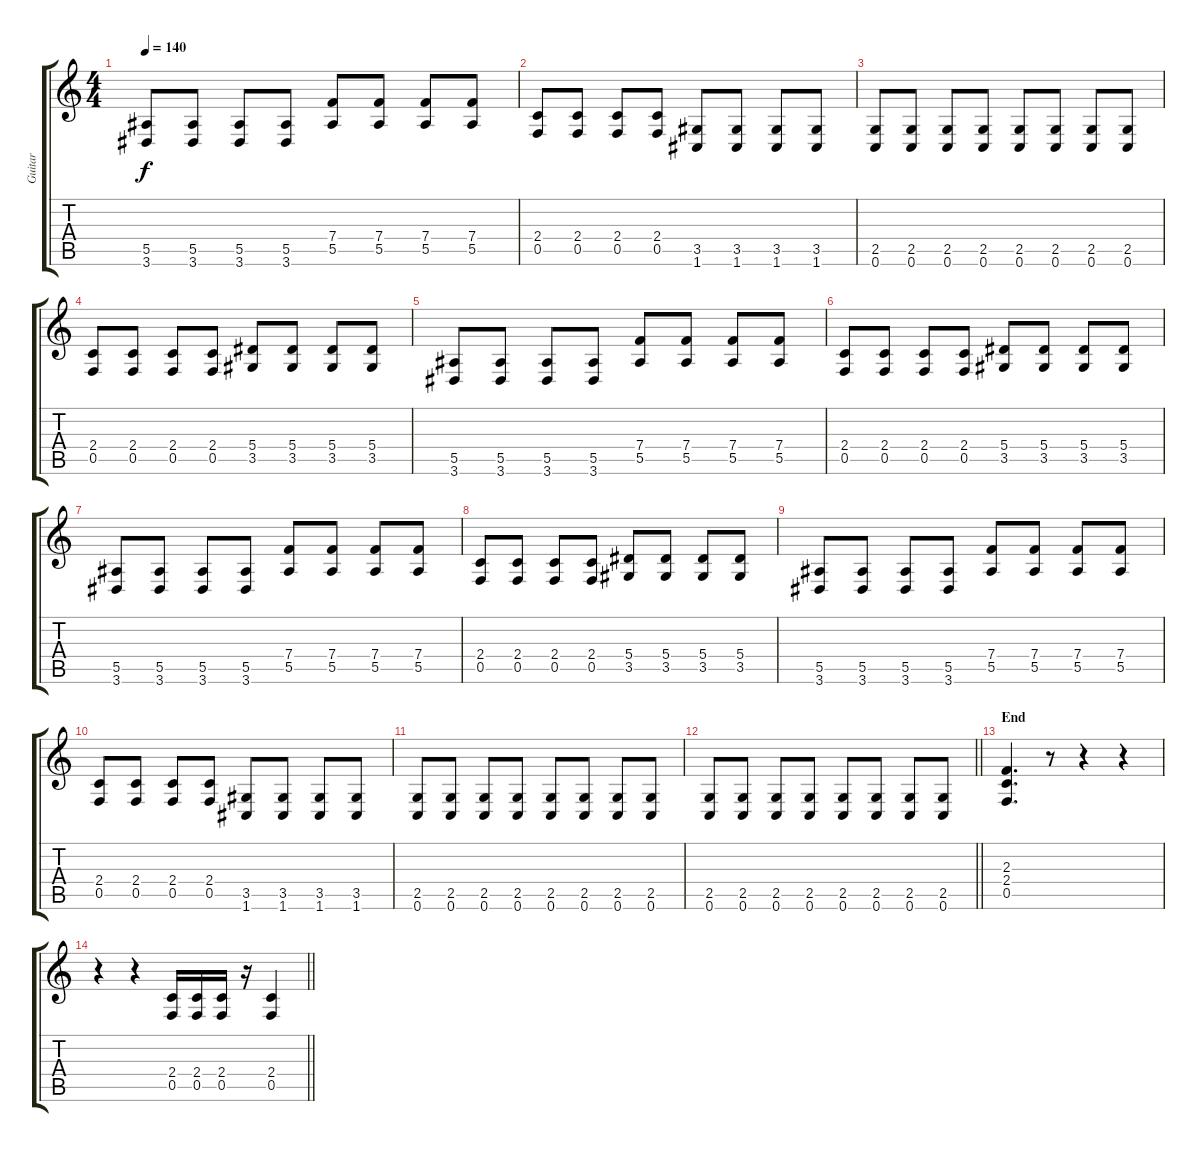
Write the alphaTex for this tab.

\track ("Guitar" "Guitar") {instrument distortionguitar}
\staff {score tabs}
\tuning (C4 G3 Eb3 Bb2 F2 C2) {hide}
\ts (4 4)
\tempo 140
\clef g2
\ks c
(5.5 3.6).8{dy f} (5.5 3.6).8 (5.5 3.6).8 (5.5 3.6).8 (7.4 5.5).8 (7.4 5.5).8 (7.4 5.5).8 (7.4 5.5).8 |
(2.4 0.5).8 (2.4 0.5).8 (2.4 0.5).8 (2.4 0.5).8 (3.5 1.6).8 (3.5 1.6).8 (3.5 1.6).8 (3.5 1.6).8 |
(2.5 0.6).8 (2.5 0.6).8 (2.5 0.6).8 (2.5 0.6).8 (2.5 0.6).8 (2.5 0.6).8 (2.5 0.6).8 (2.5 0.6).8 |
(2.4 0.5).8 (2.4 0.5).8 (2.4 0.5).8 (2.4 0.5).8 (5.4 3.5).8 (5.4 3.5).8 (5.4 3.5).8 (5.4 3.5).8 |
(5.5 3.6).8 (5.5 3.6).8 (5.5 3.6).8 (5.5 3.6).8 (7.4 5.5).8 (7.4 5.5).8 (7.4 5.5).8 (7.4 5.5).8 |
(2.4 0.5).8 (2.4 0.5).8 (2.4 0.5).8 (2.4 0.5).8 (5.4 3.5).8 (5.4 3.5).8 (5.4 3.5).8 (5.4 3.5).8 |
(5.5 3.6).8 (5.5 3.6).8 (5.5 3.6).8 (5.5 3.6).8 (7.4 5.5).8 (7.4 5.5).8 (7.4 5.5).8 (7.4 5.5).8 |
(2.4 0.5).8 (2.4 0.5).8 (2.4 0.5).8 (2.4 0.5).8 (5.4 3.5).8 (5.4 3.5).8 (5.4 3.5).8 (5.4 3.5).8 |
(5.5 3.6).8 (5.5 3.6).8 (5.5 3.6).8 (5.5 3.6).8 (7.4 5.5).8 (7.4 5.5).8 (7.4 5.5).8 (7.4 5.5).8 |
(2.4 0.5).8 (2.4 0.5).8 (2.4 0.5).8 (2.4 0.5).8 (3.5 1.6).8 (3.5 1.6).8 (3.5 1.6).8 (3.5 1.6).8 |
(2.5 0.6).8 (2.5 0.6).8 (2.5 0.6).8 (2.5 0.6).8 (2.5 0.6).8 (2.5 0.6).8 (2.5 0.6).8 (2.5 0.6).8 |
\barLineRight lightlight
(2.5 0.6).8 (2.5 0.6).8 (2.5 0.6).8 (2.5 0.6).8 (2.5 0.6).8 (2.5 0.6).8 (2.5 0.6).8 (2.5 0.6).8 |
\section ("" "End")
(2.3 2.4 0.5).4{d} r.8 r.4 r.4 |
\barLineRight lightlight
r.4 r.4 (2.4 0.5).16 (2.4 0.5).16 (2.4 0.5).16 r.16 (2.4 0.5).4
